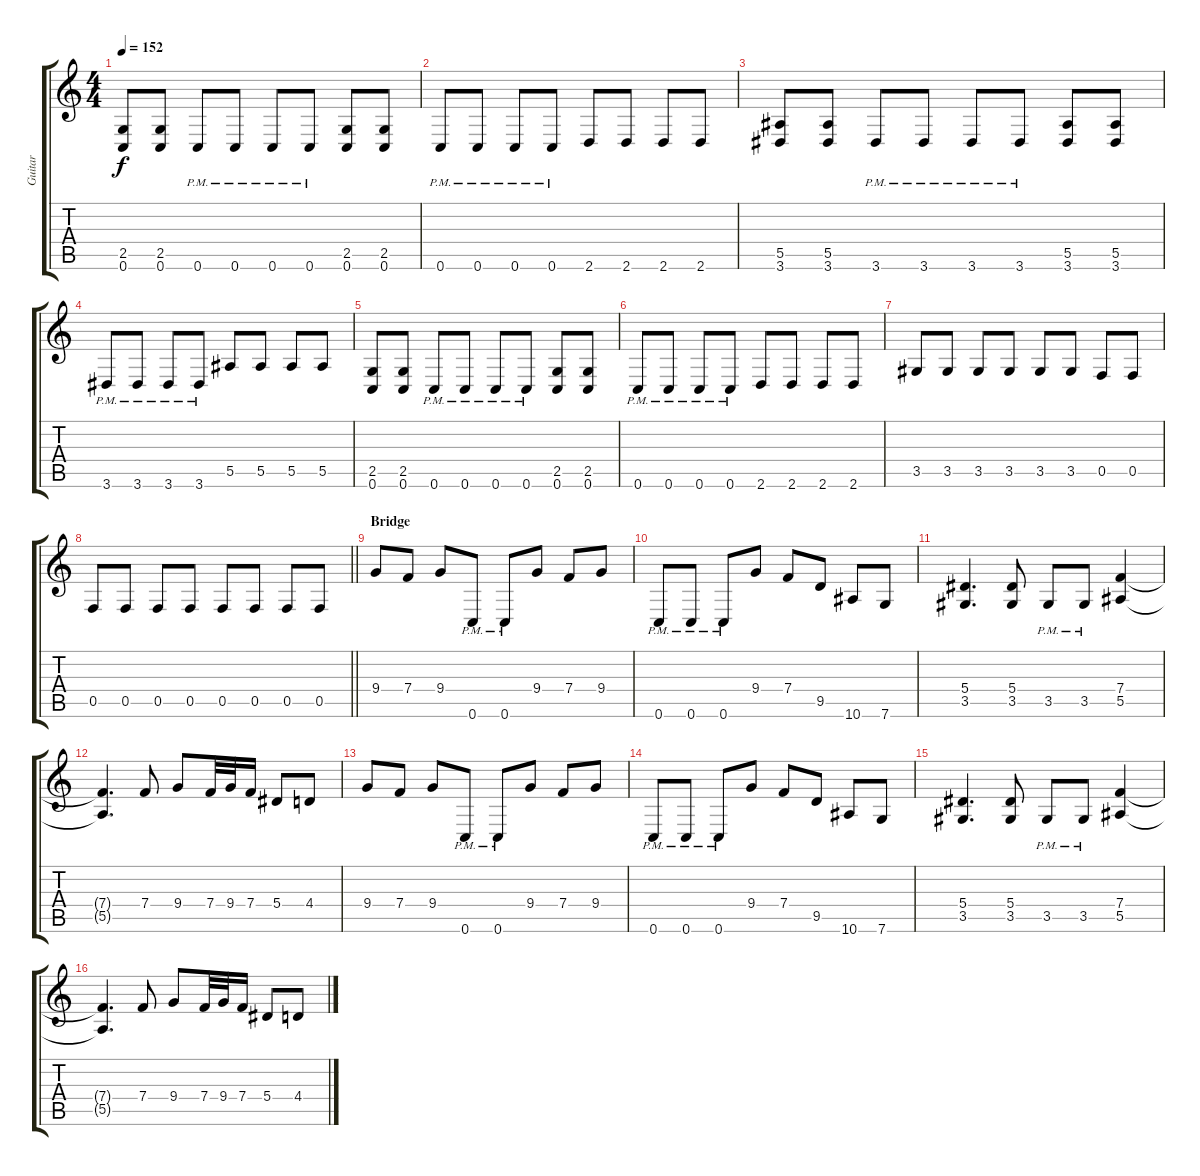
\track ("Guitar" "Guitar") {instrument distortionguitar}
\staff {score tabs}
\tuning (C4 G3 Eb3 Bb2 F2 C2) {hide}
\ts (4 4)
\tempo 152
\clef g2
\ks c
(2.5 0.6).8{dy f} (2.5 0.6).8 0.6{pm}.8 0.6{pm}.8 0.6{pm}.8 0.6{pm}.8 (2.5 0.6).8 (2.5 0.6).8 |
0.6{pm}.8 0.6{pm}.8 0.6{pm}.8 0.6{pm}.8 2.6.8 2.6.8 2.6.8 2.6.8 |
(5.5 3.6).8 (5.5 3.6).8 3.6{pm}.8 3.6{pm}.8 3.6{pm}.8 3.6{pm}.8 (5.5 3.6).8 (5.5 3.6).8 |
3.6{pm}.8 3.6{pm}.8 3.6{pm}.8 3.6{pm}.8 5.5.8 5.5.8 5.5.8 5.5.8 |
(2.5 0.6).8 (2.5 0.6).8 0.6{pm}.8 0.6{pm}.8 0.6{pm}.8 0.6{pm}.8 (2.5 0.6).8 (2.5 0.6).8 |
0.6{pm}.8 0.6{pm}.8 0.6{pm}.8 0.6{pm}.8 2.6.8 2.6.8 2.6.8 2.6.8 |
3.5.8 3.5.8 3.5.8 3.5.8 3.5.8 3.5.8 0.5.8 0.5.8 |
\barLineRight lightlight
0.5.8 0.5.8 0.5.8 0.5.8 0.5.8 0.5.8 0.5.8 0.5.8 |
\section ("" "Bridge")
9.4.8 7.4.8 9.4.8 0.6{pm}.8 0.6{pm}.8 9.4.8 7.4.8 9.4.8 |
0.6{pm}.8 0.6{pm}.8 0.6{pm}.8 9.4.8 7.4.8 9.5.8 10.6.8 7.6.8 |
(5.4 3.5).4{d} (5.4 3.5).8 3.5{pm}.8 3.5{pm}.8 (7.4 5.5).4 |
(7.4{t} 5.5{t}).4{d} 7.4.8 9.4.8 7.4.32 9.4.32 7.4.16 5.4.8 4.4.8 |
9.4.8 7.4.8 9.4.8 0.6{pm}.8 0.6{pm}.8 9.4.8 7.4.8 9.4.8 |
0.6{pm}.8 0.6{pm}.8 0.6{pm}.8 9.4.8 7.4.8 9.5.8 10.6.8 7.6.8 |
(5.4 3.5).4{d} (5.4 3.5).8 3.5{pm}.8 3.5{pm}.8 (7.4 5.5).4 |
(7.4{t} 5.5{t}).4{d} 7.4.8 9.4.8 7.4.32 9.4.32 7.4.16 5.4.8 4.4.8
